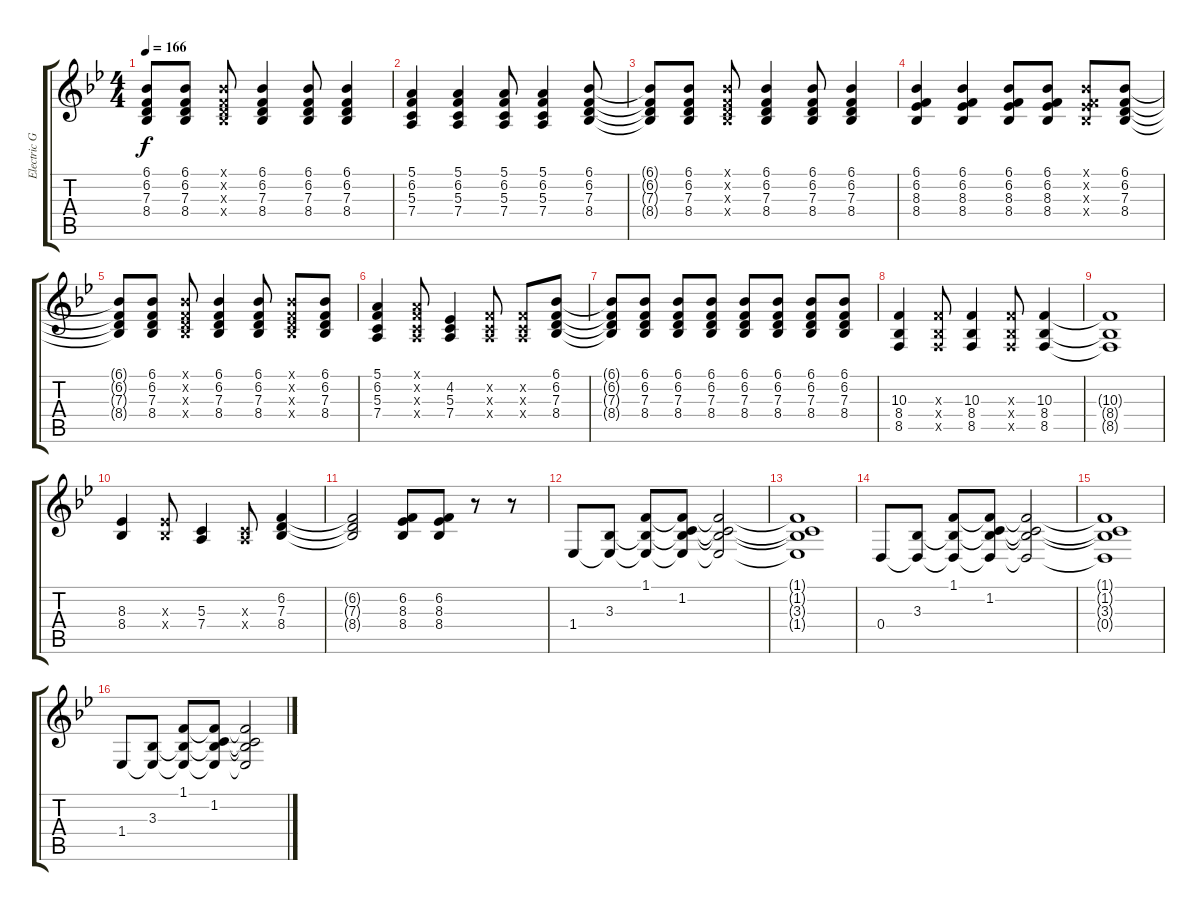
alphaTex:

\track ("Electric Guitar" "Electric G") {instrument choiraahs}
\staff {score tabs}
\tuning (E4 B3 G3 D3 A2 E2) {hide}
\ts (4 4)
\tempo 166
\clef g2
\ks gminor
(6.1{t} 6.2{t} 7.3{t} 8.4{t}).8{dy f} (6.1 6.2 7.3 8.4).8 (6.1{x} 6.2{x} 7.3{x} 8.4{x}).8 (6.1 6.2 7.3 8.4).4 (6.1 6.2 7.3 8.4).8 (6.1 6.2 7.3 8.4).4 |
(5.1 6.2 5.3 7.4).4 (5.1 6.2 5.3 7.4).4 (5.1 6.2 5.3 7.4).8 (5.1 6.2 5.3 7.4).4 (6.1 6.2 7.3 8.4).8 |
(6.1{t} 6.2{t} 7.3{t} 8.4{t}).8 (6.1 6.2 7.3 8.4).8 (6.1{x} 6.2{x} 7.3{x} 8.4{x}).8 (6.1 6.2 7.3 8.4).4 (6.1 6.2 7.3 8.4).8 (6.1 6.2 7.3 8.4).4 |
(6.1 6.2 8.3 8.4).4 (6.1 6.2 8.3 8.4).4 (6.1 6.2 8.3 8.4).8 (6.1 6.2 8.3 8.4).8 (6.1{x} 6.2{x} 8.3{x} 8.4{x}).8 (6.1 6.2 7.3 8.4).8 |
(6.1{t} 6.2{t} 7.3{t} 8.4{t}).8 (6.1 6.2 7.3 8.4).8 (6.1{x} 6.2{x} 7.3{x} 8.4{x}).8 (6.1 6.2 7.3 8.4).4 (6.1 6.2 7.3 8.4).8 (6.1{x} 6.2{x} 7.3{x} 8.4{x}).8 (6.1 6.2 7.3 8.4).8 |
(5.1 6.2 5.3 7.4).4 (5.1{x} 6.2{x} 5.3{x} 7.4{x}).8 (4.2 5.3 7.4).4 (6.2{x} 5.3{x} 7.4{x}).8 (6.2{x} 5.3{x} 7.4{x}).8 (6.1 6.2 7.3 8.4).8 |
(6.1{t} 6.2{t} 7.3{t} 8.4{t}).8 (6.1 6.2 7.3 8.4).8 (6.1 6.2 7.3 8.4).8 (6.1 6.2 7.3 8.4).8 (6.1 6.2 7.3 8.4).8 (6.1 6.2 7.3 8.4).8 (6.1 6.2 7.3 8.4).8 (6.1 6.2 7.3 8.4).8 |
(10.3 8.4 8.5).4 (10.3{x} 8.4{x} 8.5{x}).8 (10.3 8.4 8.5).4 (10.3{x} 8.4{x} 8.5{x}).8 (10.3 8.4 8.5).4 |
(10.3{t} 8.4{t} 8.5{t}).1 |
(8.3 8.4).4 (8.3{x} 8.4{x}).8 (5.3 7.4).4 (5.3{x} 7.4{x}).8 (6.2 7.3 8.4).4 |
(6.2{t} 7.3{t} 8.4{t}).2 (6.2 8.3 8.4).8 (6.2 8.3 8.4).8 r.8 r.8 |
1.4.8 (3.3 1.4{t}).8 (1.1 3.3{t} 1.4{t}).8 (1.1{t} 1.2 3.3{t} 1.4{t}).8 (1.1{t} 1.2{t} 3.3{t} 1.4{t}).2 |
(1.1{t} 1.2{t} 3.3{t} 1.4{t}).1 |
0.4.8 (3.3 0.4{t}).8 (1.1 3.3{t} 0.4{t}).8 (1.1{t} 1.2 3.3{t} 0.4{t}).8 (1.1{t} 1.2{t} 3.3{t} 0.4{t}).2 |
(1.1{t} 1.2{t} 3.3{t} 0.4{t}).1 |
1.4.8 (3.3 1.4{t}).8 (1.1 3.3{t} 1.4{t}).8 (1.1{t} 1.2 3.3{t} 1.4{t}).8 (1.1{t} 1.2{t} 3.3{t} 1.4{t}).2
